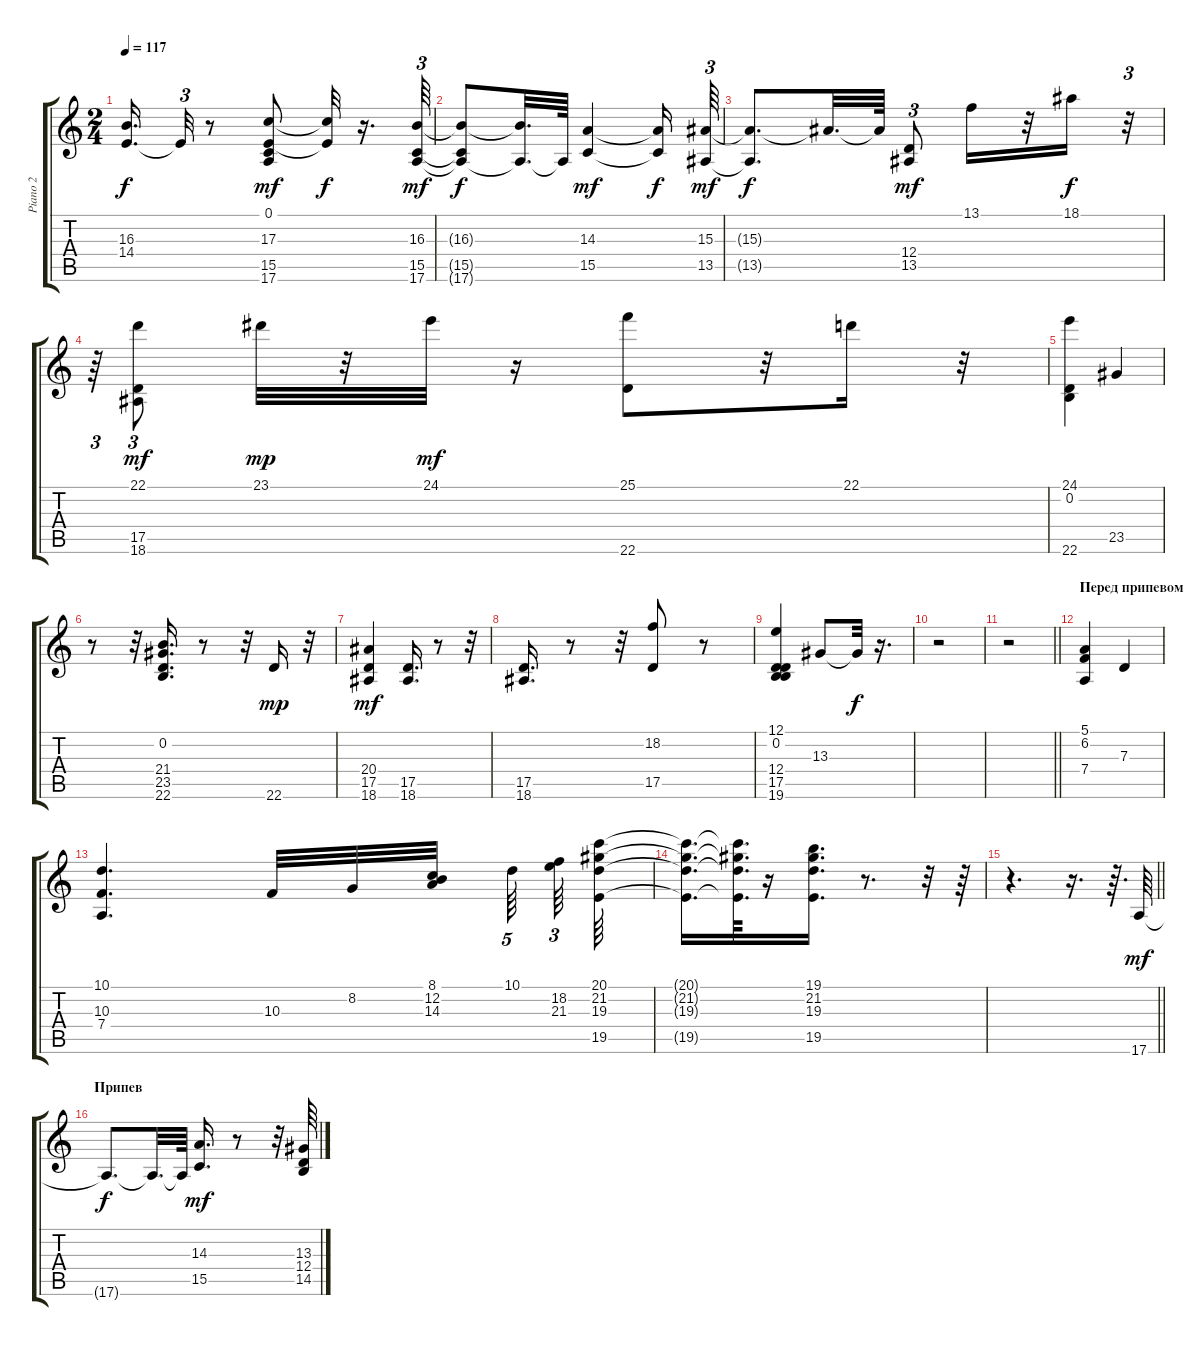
\track ("Piano 2" "Piano 2") {instrument acousticgrandpiano}
\staff {score tabs}
\tuning (E4 B3 G3 D3 A2 E2) {hide}
\ts (2 4)
\tempo 117
\clef g2
\ks c
(16.3{t} 14.4{t}).16{d dy f} 14.4{t}.32{tu (3 2)} r.8 (0.1 17.3 15.5 17.6).8{dy mf} (0.1{t} 17.3{t}).32{dy f} r.16{d} (16.3 15.5 17.6).64{tu (3 2) dy mf} |
(16.3{t} 15.5{t} 17.6{t}).8{dy f} (16.3{t} 17.6{t}).32{d} 17.6{t}.64 (14.3 15.5).4{dy mf} (14.3{t} 15.5{t}).16{dy f} (15.3 13.5).64{tu (3 2) dy mf} |
(15.3{t} 13.5{t}).8{d dy f} 15.3{t}.32{d} 15.3{t}.64 (12.4 13.5).8{tu (3 2) dy mf} 13.1.16 r.32 18.1.16{dy f} r.32{tu (3 2)} |
r.64{tu (3 2)} (22.1 17.5 18.6).8{tu (3 2) dy mf} 23.1.32{dy mp} r.32 24.1.32{dy mf} r.16 (25.1 22.6).8 r.32 22.1.16 r.32 |
(24.1 0.2 22.6).4 23.5.4 |
r.8 r.32 (0.2 21.4 23.5 22.6).16{d} r.8 r.32 22.6.16{dy mp} r.32 |
(20.4 17.5 18.6).4{dy mf} (17.5 18.6).16{d} r.8 r.32 |
(17.5 18.6).16{d} r.8 r.32 (18.2 17.5).8 r.8 |
(12.1 0.2 12.4 17.5 19.6).4 13.3.8 13.3{t}.32{dy f} r.16{d} |
r.2 |
\barLineRight lightlight
r.2 |
\section ("" "Перед припевом")
(5.1 6.2 7.4).4 7.3.4 |
(10.1 10.3 7.4).4{d} 10.3.32 8.2.32 (8.1 12.2 14.3).32{beam splitsecondary} 10.1.64{tu (5 4)} (18.2 21.3).64{tu (3 2) beam splitsecondary} (20.1 21.2 19.3 19.5).64 |
(20.1{t} 21.2{t} 19.3{t} 19.5{t}).16{d} (20.1{t} 21.2{t} 19.3{t} 19.5{t}).64{d} r.16 (19.1 21.2 19.3 19.5).16{d} r.8{d} r.32 r.64 |
\barLineRight lightlight
r.4{d} r.16{d} r.64{d} 17.6.64{dy mf} |
\section ("" "Припев")
17.6{t}.8{d dy f} 17.6{t}.32{d} 17.6{t}.64 (14.3 15.5).16{d dy mf} r.8 r.32 (13.3 12.4 14.5).64
